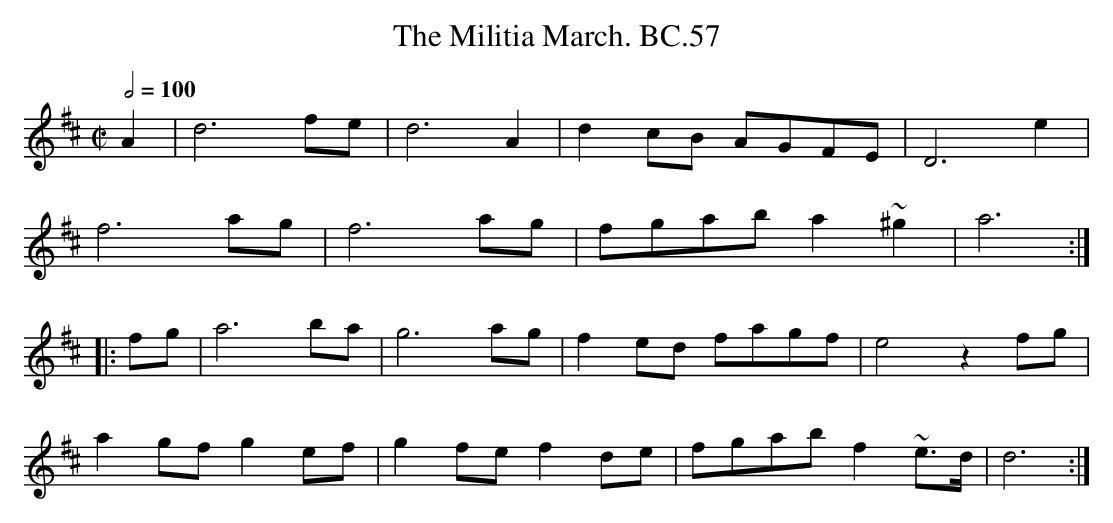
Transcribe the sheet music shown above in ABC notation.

X:1
T:Militia March. BC.57, The
M:C|
L:1/8
Q:1/2=100
K:D
A2|d6 fe|d6 A2|d2 cB AGFE|D6 e2|
f6 ag|f6 ag|fgab a2 ~^g2|a6:|
|:fg|a6 ba|g6 ag|f2 ed fagf|e4 z2 fg|
a2 gf g2 ef|g2 fe f2 de|fgab f2 ~e>d|d6:|
